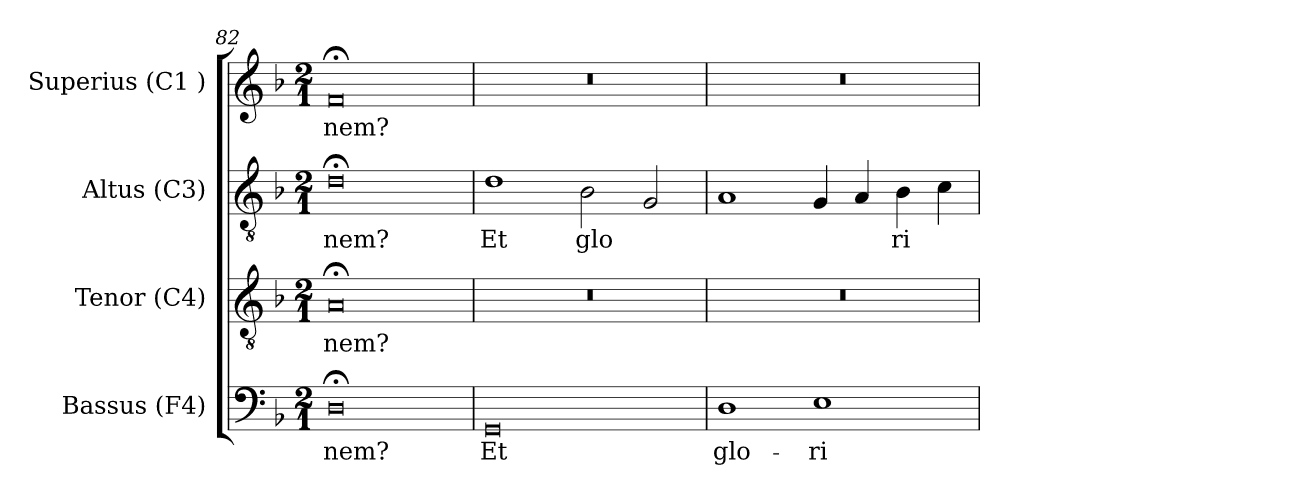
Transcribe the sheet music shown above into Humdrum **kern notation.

**kern	**text	**kern	**text	**kern	**text	**kern	**text
*part4	*part4	*part3	*part3	*part2	*part2	*part1	*part1
*staff4	*staff4	*staff3	*staff3	*staff2	*staff2	*staff1	*staff1
*I"Bassus (F4)	*	*I"Tenor (C4)	*	*I"Altus (C3)	*	*I"Superius (C1 )	*
*I'B.	*	*I'T.	*	*I'A.	*	*I'S.	*
*clefF4	*	*clefGv2	*	*clefGv2	*	*clefG2	*
*k[b-]	*	*k[b-]	*	*k[b-]	*	*k[b-]	*
*F:	*	*F:	*	*F:	*	*F:	*
*M2/1	*	*M2/1	*	*M2/1	*	*M2/1	*
=82	=82	=82	=82	=82	=82	=82	=82
!	!LO:LY:b:cj	!	!LO:LY:b:cj	!	!LO:LY:b:cj	!	!LO:LY:b:cj
0D;<	-nem?	0A;<	-nem?	0d;<	-nem?	0f;<	-nem?
!!LO:LB:g=z
=83	=83	=83	=83	=83	=83	=83	=83
!	!LO:LY:b:cj	!	!	!	!LO:LY:b:cj	!	!
0GG	Et	0r	.	1d	Et	0r	.
!	!	!	!	!	!LO:LY:b:cj	!	!
.	.	.	.	2B-\	glo-	.	.
!	!	!	!	!	!LO:LY:b:cj	!	!
.	.	.	.	2G/	--	.	.
=84	=84	=84	=84	=84	=84	=84	=84
!	!LO:LY:b:cj	!	!	!	!LO:LY:b:cj	!	!
1D	glo-	0r	.	1A	--	0r	.
!	!LO:LY:b:cj	!	!	!	!LO:LY:b:cj	!	!
1E	-ri-	.	.	4G/	--	.	.
!	!	!	!	!	!LO:LY:b:cj	!	!
.	.	.	.	4A/	--	.	.
!	!	!	!	!	!LO:LY:b:cj	!	!
.	.	.	.	4B-\	-ri-	.	.
!	!	!	!	!	!LO:LY:b:cj	!	!
.	.	.	.	4c\	--	.	.
=	=	=	=	=	=	=	=
*-	*-	*-	*-	*-	*-	*-	*-
